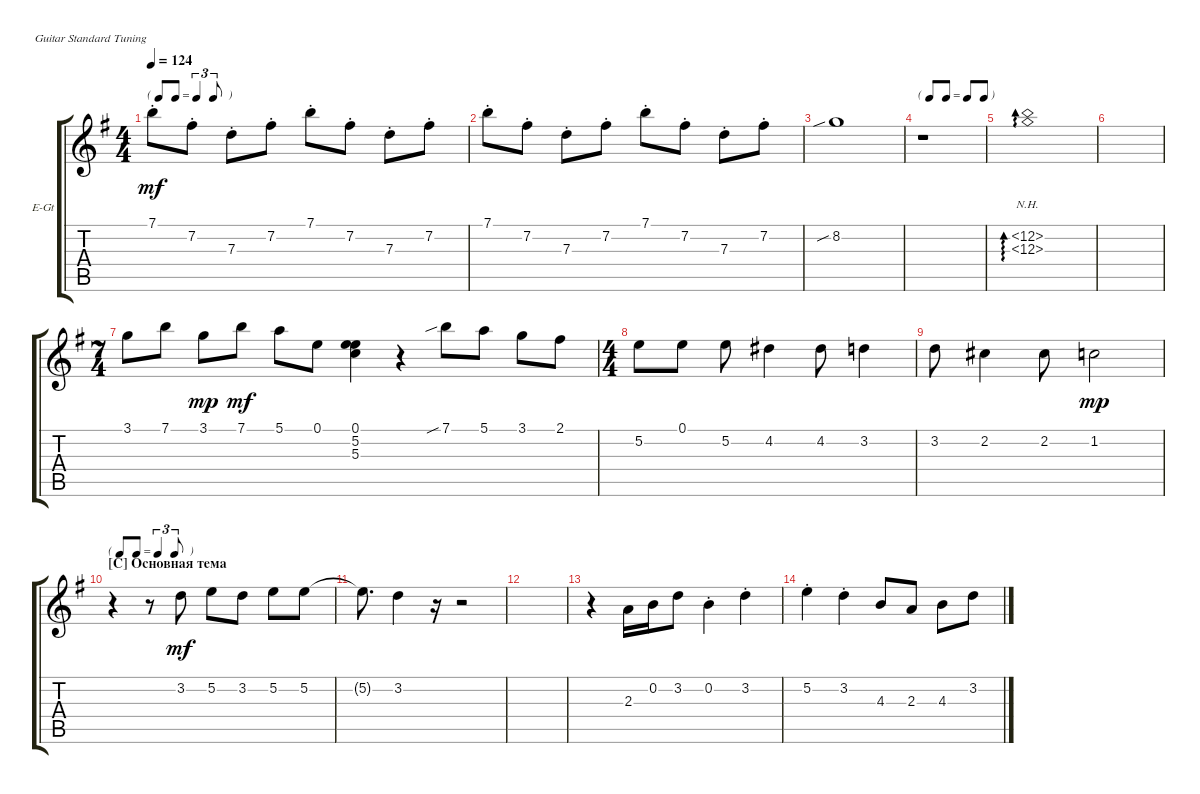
\defaultSystemsLayout 4
\bracketExtendMode groupsimilarinstruments
\firstSystemTrackNameOrientation horizontal
\otherSystemsTrackNameOrientation horizontal
\track ("Electric Guitar" "E-Gt") {instrument electricguitarclean}
\staff {score tabs}
\tuning (E4 B3 G3 D3 A2 E2)
\ts (4 4)
\tf triplet8th
\tempo 124
\clef g2
\scale
0.333333
\ks eminor
7.1{st}.8{dy mf} 7.2{st}.8 7.3{st}.8 7.2{st}.8 7.1{st}.8 7.2{st}.8 7.3{st}.8 7.2{st}.8 |
\scale
0.333333 7.1{st}.8 7.2{st}.8 7.3{st}.8 7.2{st}.8 7.1{st}.8 7.2{st}.8 7.3{st}.8 7.2{st}.8 |
\scale
0.333333 8.2{sib}.1 |
\tf none
\scale
0.333333 r.1 |
\scale
0.333333 (12.2{nh} 12.3{nh}).1{ad 0} |
\scale
0.191223 |
\ts (7 4)
\scale
0.404389 3.1.8 7.1.8 3.1.8{dy mp} 7.1.8{dy mf} 5.1.8 0.1.8 (0.1 5.2 5.3).4 r.4 7.1{sib}.8 5.1.8 3.1.8 2.1.8 |
\ts (4 4)
\scale
0.404389 5.2.8 0.1.8 5.2.8 4.2.4 4.2.8 3.2.4 |
\scale
0.333333 3.2.8 2.2.4 2.2.8 1.2.2{dy mp} |
\tf triplet8th
\section ("C" "Основная тема")
\scale
0.333333 r.4 r.8 3.2.8{dy mf} 5.2.8 3.2.8 5.2.8 5.2.8 |
\scale
0.333333 5.2{t}.8{d} 3.2.4 r.16 r.2 |
\scale
0.333333 |
\scale
0.333333 r.4 2.3.16 0.2.16 3.2.8 0.2{st}.4 3.2{st}.4 |
\scale
0.333333 5.2{st}.4 3.2{st}.4 4.3.8 2.3.8 4.3.8 3.2.8 |
\scale
0.333333 |
\scale
0.333333
